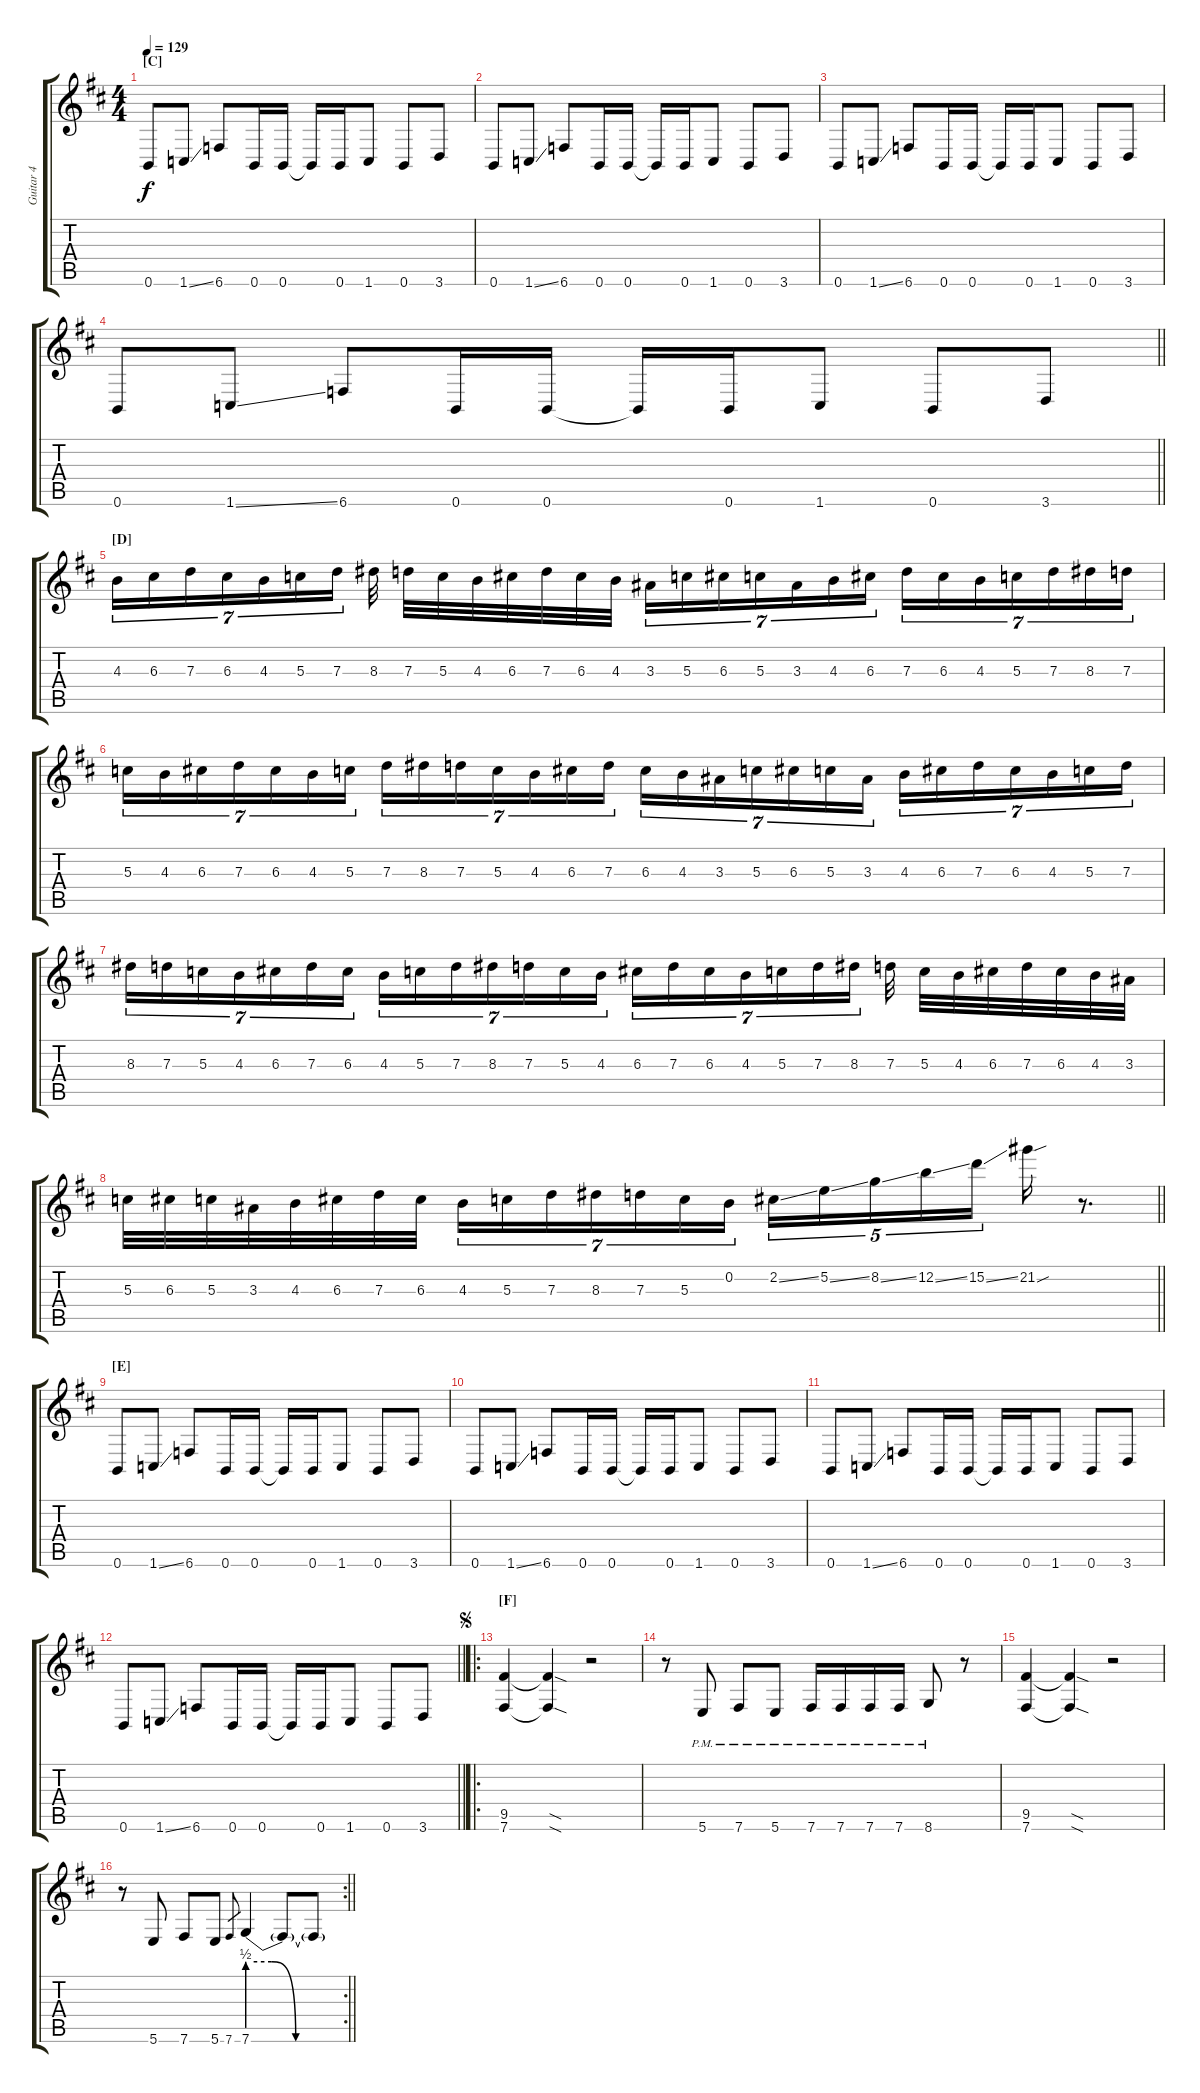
\track ("Guitar 4" "Guitar 4") {instrument distortionguitar}
\staff {score tabs}
\tuning (E4 B3 G3 D3 A2 B1) {hide}
\ts (4 4)
\section ("" "[C]")
\tempo 129
\clef g2
\ks d
0.6.8{dy f} 1.6{ss}.8 6.6.8 0.6.16 0.6.16 0.6{t}.16 0.6.16 1.6.8 0.6.8 3.6.8 |
0.6.8 1.6{ss}.8 6.6.8 0.6.16 0.6.16 0.6{t}.16 0.6.16 1.6.8 0.6.8 3.6.8 |
0.6.8 1.6{ss}.8 6.6.8 0.6.16 0.6.16 0.6{t}.16 0.6.16 1.6.8 0.6.8 3.6.8 |
\barLineRight lightlight
0.6.8 1.6{ss}.8 6.6.8 0.6.16 0.6.16 0.6{t}.16 0.6.16 1.6.8 0.6.8 3.6.8 |
\section ("" "[D]")
4.3.16{tu (7 4)} 6.3.16{tu (7 4)} 7.3.16{tu (7 4)} 6.3.16{tu (7 4)} 4.3.16{tu (7 4)} 5.3.16{tu (7 4)} 7.3.16{tu (7 4)} 8.3.32 7.3.32 5.3.32 4.3.32 6.3.32 7.3.32 6.3.32 4.3.32 3.3.16{tu (7 4)} 5.3.16{tu (7 4)} 6.3.16{tu (7 4)} 5.3.16{tu (7 4)} 3.3.16{tu (7 4)} 4.3.16{tu (7 4)} 6.3.16{tu (7 4)} 7.3.16{tu (7 4)} 6.3.16{tu (7 4)} 4.3.16{tu (7 4)} 5.3.16{tu (7 4)} 7.3.16{tu (7 4)} 8.3.16{tu (7 4)} 7.3.16{tu (7 4)} |
5.3.16{tu (7 4)} 4.3.16{tu (7 4)} 6.3.16{tu (7 4)} 7.3.16{tu (7 4)} 6.3.16{tu (7 4)} 4.3.16{tu (7 4)} 5.3.16{tu (7 4)} 7.3.16{tu (7 4)} 8.3.16{tu (7 4)} 7.3.16{tu (7 4)} 5.3.16{tu (7 4)} 4.3.16{tu (7 4)} 6.3.16{tu (7 4)} 7.3.16{tu (7 4)} 6.3.16{tu (7 4)} 4.3.16{tu (7 4)} 3.3.16{tu (7 4)} 5.3.16{tu (7 4)} 6.3.16{tu (7 4)} 5.3.16{tu (7 4)} 3.3.16{tu (7 4)} 4.3.16{tu (7 4)} 6.3.16{tu (7 4)} 7.3.16{tu (7 4)} 6.3.16{tu (7 4)} 4.3.16{tu (7 4)} 5.3.16{tu (7 4)} 7.3.16{tu (7 4)} |
8.3.16{tu (7 4)} 7.3.16{tu (7 4)} 5.3.16{tu (7 4)} 4.3.16{tu (7 4)} 6.3.16{tu (7 4)} 7.3.16{tu (7 4)} 6.3.16{tu (7 4)} 4.3.16{tu (7 4)} 5.3.16{tu (7 4)} 7.3.16{tu (7 4)} 8.3.16{tu (7 4)} 7.3.16{tu (7 4)} 5.3.16{tu (7 4)} 4.3.16{tu (7 4)} 6.3.16{tu (7 4)} 7.3.16{tu (7 4)} 6.3.16{tu (7 4)} 4.3.16{tu (7 4)} 5.3.16{tu (7 4)} 7.3.16{tu (7 4)} 8.3.16{tu (7 4)} 7.3.32 5.3.32 4.3.32 6.3.32 7.3.32 6.3.32 4.3.32 3.3.32 |
\barLineRight lightlight
5.3.32 6.3.32 5.3.32 3.3.32 4.3.32 6.3.32 7.3.32 6.3.32 4.3.16{tu (7 4)} 5.3.16{tu (7 4)} 7.3.16{tu (7 4)} 8.3.16{tu (7 4)} 7.3.16{tu (7 4)} 5.3.16{tu (7 4)} 0.2.16{tu (7 4)} 2.2{ss}.16{tu (5 4)} 5.2{ss}.16{tu (5 4)} 8.2{ss}.16{tu (5 4)} 12.2{ss}.16{tu (5 4)} 15.2{ss}.16{tu (5 4)} 21.2{sou}.16 r.8{d} |
\section ("" "[E]")
0.6.8 1.6{ss}.8 6.6.8 0.6.16 0.6.16 0.6{t}.16 0.6.16 1.6.8 0.6.8 3.6.8 |
0.6.8 1.6{ss}.8 6.6.8 0.6.16 0.6.16 0.6{t}.16 0.6.16 1.6.8 0.6.8 3.6.8 |
0.6.8 1.6{ss}.8 6.6.8 0.6.16 0.6.16 0.6{t}.16 0.6.16 1.6.8 0.6.8 3.6.8 |
\barLineRight lightlight
0.6.8 1.6{ss}.8 6.6.8 0.6.16 0.6.16 0.6{t}.16 0.6.16 1.6.8 0.6.8 3.6.8 |
\ro
\section ("" "[F]")
\jump segno
(9.5 7.6).4 (9.5{sod t} 7.6{sod t}).4 r.2 |
r.8 5.6{pm}.8 7.6{pm}.8 5.6{pm}.8 7.6{pm}.16 7.6{pm}.16 7.6{pm}.16 7.6{pm}.16 8.6{pm}.8 r.8 |
(9.5 7.6).4 (9.5{sod t} 7.6{sod t}).4 r.2 |
\rc 2
\barLineRight lightlight
r.8 5.6.8 7.6.8 5.6.8 7.6.8{gr} 7.6{be (custom 0 2 15 2 30 0 60 0)}.4 7.6{t}.8 7.6{t}.8
